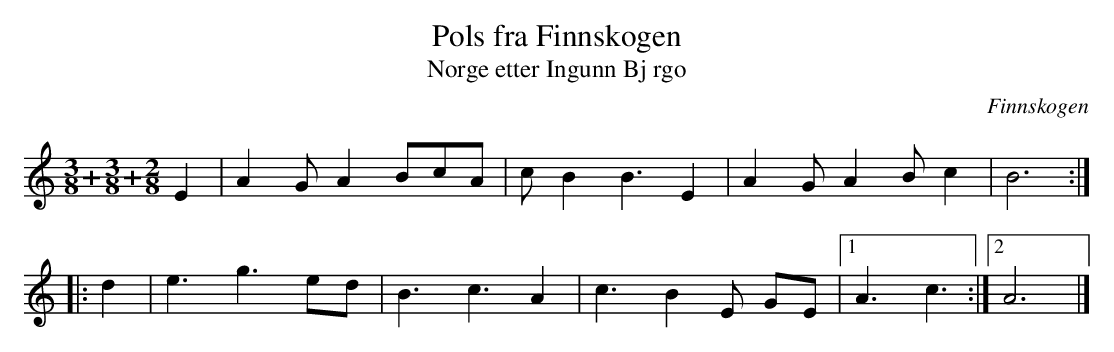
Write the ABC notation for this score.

X:1
T:Pols fra Finnskogen
T:etter Ingunn Bj rgo, Norge
O:Finnskogen
M:3/8+3/8+2/8
L:1/8
K:Am
E2|A2G A2 BcA|cB2 B3 E2|A2G A2B c2|B6:|
|:d2|e3 g3 ed|B3 c3 A2|c3 B2E GE|1A3 c3:|2A6|]
